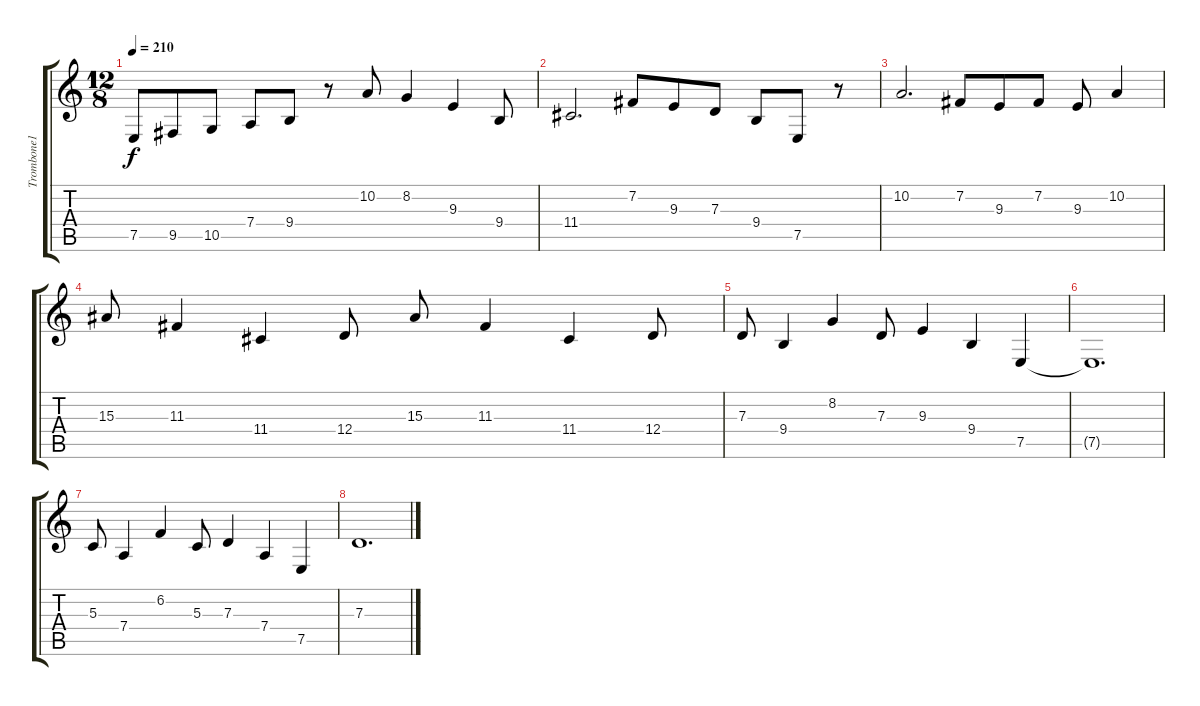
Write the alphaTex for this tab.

\track ("Trombone1" "Trombone1") {instrument trombone}
\staff {score tabs}
\tuning (E4 B3 G3 D3 A2 E2) {hide}
\ts (12 8)
\tempo 210
\clef g2
\ks c
7.5.8{dy f} 9.5.8 10.5.8 7.4.8 9.4.8 r.8 10.2.8 8.2.4 9.3.4 9.4.8 |
11.4.2{d} 7.2.8 9.3.8 7.3.8 9.4.8 7.5.8 r.8 |
10.2.2{d} 7.2.8 9.3.8 7.2.8 9.3.8 10.2.4 |
15.3.8 11.3.4 11.4.4 12.4.8 15.3.8 11.3.4 11.4.4 12.4.8 |
7.3.8 9.4.4 8.2.4 7.3.8 9.3.4 9.4.4 7.5.4 |
7.5{t}.1{d} |
5.3.8 7.4.4 6.2.4 5.3.8 7.3.4 7.4.4 7.5.4 |
7.3.1{d}
